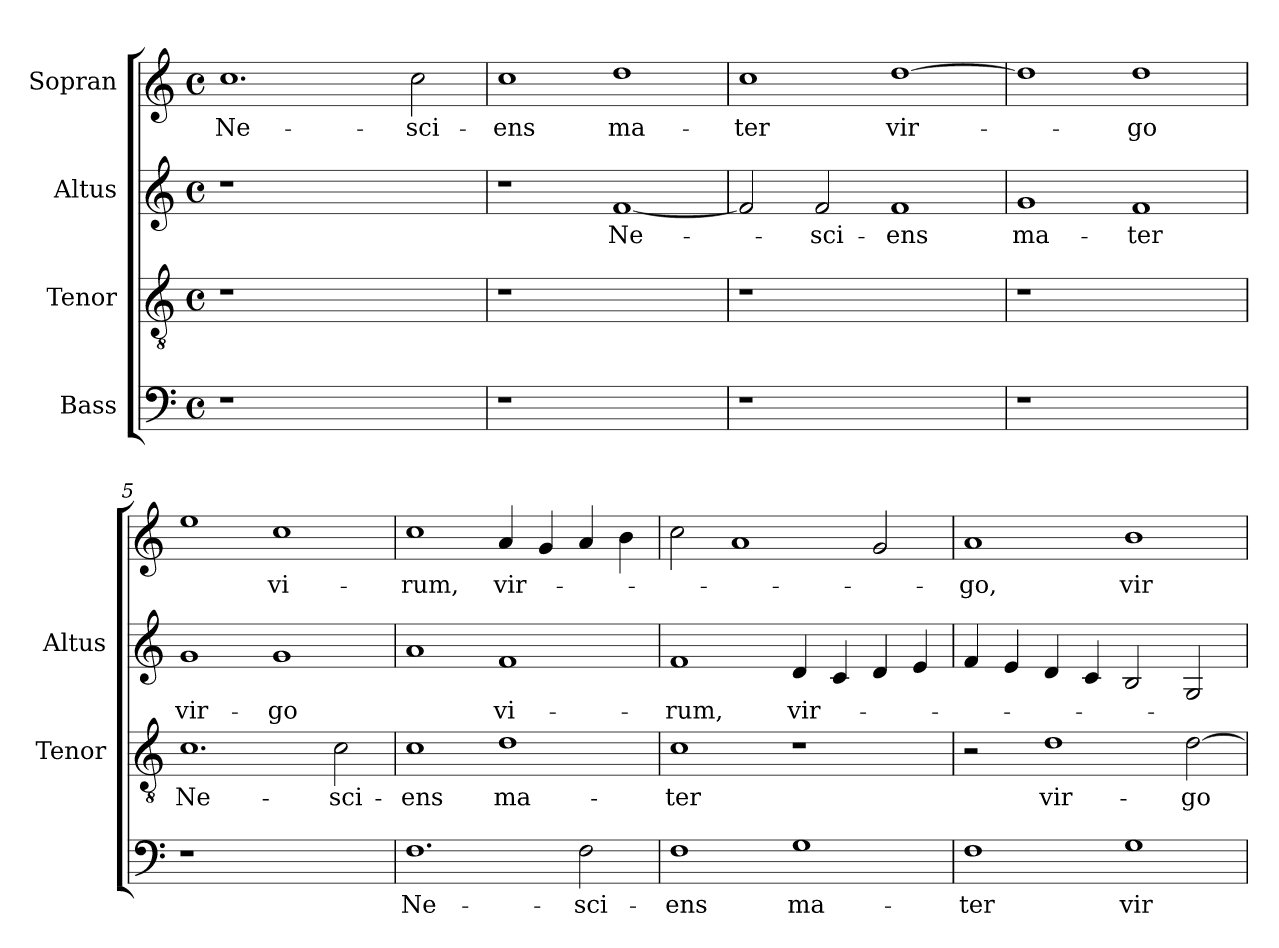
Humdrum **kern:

**kern	**text	**kern	**text	**kern	**text	**kern	**text
*part4	*part4	*part3	*part3	*part2	*part2	*part1	*part1
*staff4	*staff4	*staff3	*staff3	*staff2	*staff2	*staff1	*staff1
*I"Bass	*	*I"Tenor	*	*I"Altus	*	*I"Sopran	*
*	*	*I'Tenor	*	*I'Altus	*	*	*
!!LO:PB:g=z
*clefF4	*	*clefGv2	*	*clefG2	*	*clefG2	*
*	*	*ITrd7c12	*	*	*	*	*
*k[]	*	*k[]	*	*k[]	*	*k[]	*
*M4/4	*	*M4/4	*	*M4/4	*	*M4/4	*
*met(c)	*	*met(c)	*	*met(c)	*	*met(c)	*
=1	=1	=1	=1	=1	=1	=1	=1
!LO:N:vis=1	!	!LO:N:vis=1	!	!LO:N:vis=1	!	!	!
!	!	!	!	!	!	!	!LO:LY:b:color=#000000
1r	.	1r	.	1r	.	1.cci	Ne-
1ryy	.	1ryy	.	1ryy	.	.	.
!	!	!	!	!	!	!	!LO:LY:b:color=#000000
.	.	.	.	.	.	2cci\	-sci-
=2	=2	=2	=2	=2	=2	=2	=2
!LO:N:vis=1	!	!LO:N:vis=1	!	!	!	!	!
!	!	!	!	!	!	!	!LO:LY:b:color=#000000
1r	.	1r	.	1r	.	1cci	-ens
!	!	!	!	!	!LO:LY:b:color=#000000	!	!
!	!	!	!	!	!	!	!LO:LY:b:color=#000000
1ryy	.	1ryy	.	[<1fi	Ne-	1ddi	ma-
=3	=3	=3	=3	=3	=3	=3	=3
!LO:N:vis=1	!	!LO:N:vis=1	!	!	!	!	!
!	!	!	!	!	!	!	!LO:LY:b:color=#000000
1r	.	1r	.	2fi/]	.	1cci	-ter
!	!	!	!	!	!LO:LY:b:color=#000000	!	!
.	.	.	.	2fi/	-sci-	.	.
!	!	!	!	!	!LO:LY:b:color=#000000	!	!
!	!	!	!	!	!	!	!LO:LY:b:color=#000000
1ryy	.	1ryy	.	1fi	-ens	[>1ddi	vir-
=4	=4	=4	=4	=4	=4	=4	=4
!LO:N:vis=1	!	!LO:N:vis=1	!	!	!	!	!
!	!	!	!	!	!LO:LY:b:color=#000000	!	!
1r	.	1r	.	1gi	ma-	1ddi]	.
!	!	!	!	!	!LO:LY:b:color=#000000	!	!
!	!	!	!	!	!	!	!LO:LY:b:color=#000000
1ryy	.	1ryy	.	1fi	-ter	1ddi	-go
=5	=5	=5	=5	=5	=5	=5	=5
!LO:N:vis=1	!	!	!	!	!	!	!
!	!	!	!LO:LY:b:color=#000000	!	!	!	!
!	!	!	!	!	!LO:LY:b:color=#000000	!	!
1r	.	1.Ci	Ne-	1gi	vir-	1eei	.
!	!	!	!	!	!LO:LY:b:color=#000000	!	!
!	!	!	!	!	!	!	!LO:LY:b:color=#000000
1ryy	.	.	.	1gi	-go	1cci	vi-
!	!	!	!LO:LY:b:color=#000000	!	!	!	!
.	.	2Ci\	-sci-	.	.	.	.
=6	=6	=6	=6	=6	=6	=6	=6
!	!LO:LY:b:color=#000000	!	!	!	!	!	!
!	!	!	!LO:LY:b:color=#000000	!	!	!	!
!	!	!	!	!	!	!	!LO:LY:b:color=#000000
1.Fi	Ne-	1Ci	-ens	1ai	.	1cci	-rum,
!	!	!	!LO:LY:b:color=#000000	!	!	!	!
!	!	!	!	!	!LO:LY:b:color=#000000	!	!
!	!	!	!	!	!	!	!LO:LY:b:color=#000000
.	.	1Di	ma-	1fi	vi-	4ai/	vir-
.	.	.	.	.	.	4gi/	.
!	!LO:LY:b:color=#000000	!	!	!	!	!	!
2Fi\	-sci-	.	.	.	.	4ai/	.
.	.	.	.	.	.	4bi\	.
=7	=7	=7	=7	=7	=7	=7	=7
!	!LO:LY:b:color=#000000	!	!	!	!	!	!
!	!	!	!LO:LY:b:color=#000000	!	!	!	!
!	!	!	!	!	!LO:LY:b:color=#000000	!	!
1Fi	-ens	1Ci	-ter	1fi	-rum,	2cci\	.
.	.	.	.	.	.	1ai	.
!	!LO:LY:b:color=#000000	!	!	!	!	!	!
!	!	!	!	!	!LO:LY:b:color=#000000	!	!
1Gi	ma-	1r	.	4di/	vir-	.	.
.	.	.	.	4ci/	.	.	.
.	.	.	.	4di/	.	2gi/	.
.	.	.	.	4ei/	.	.	.
!!LO:LB:g=z
=8	=8	=8	=8	=8	=8	=8	=8
!	!LO:LY:b:color=#000000	!	!	!	!	!	!
!	!	!	!	!	!	!	!LO:LY:b:color=#000000
1Fi	-ter	2r	.	4fi/	.	1ai	-go,
.	.	.	.	4ei/	.	.	.
!	!	!	!LO:LY:b:color=#000000	!	!	!	!
.	.	1Di	vir-	4di/	.	.	.
.	.	.	.	4ci/	.	.	.
!	!LO:LY:b:color=#000000	!	!	!	!	!	!
!	!	!	!	!	!	!	!LO:LY:b:color=#000000
1Gi	vir-	.	.	2Bi/	.	1bi	vir-
!	!	!	!LO:LY:b:color=#000000	!	!	!	!
.	.	[>2Di\	-go	2Gi/	.	.	.
=	=	=	=	=	=	=	=
*-	*-	*-	*-	*-	*-	*-	*-
